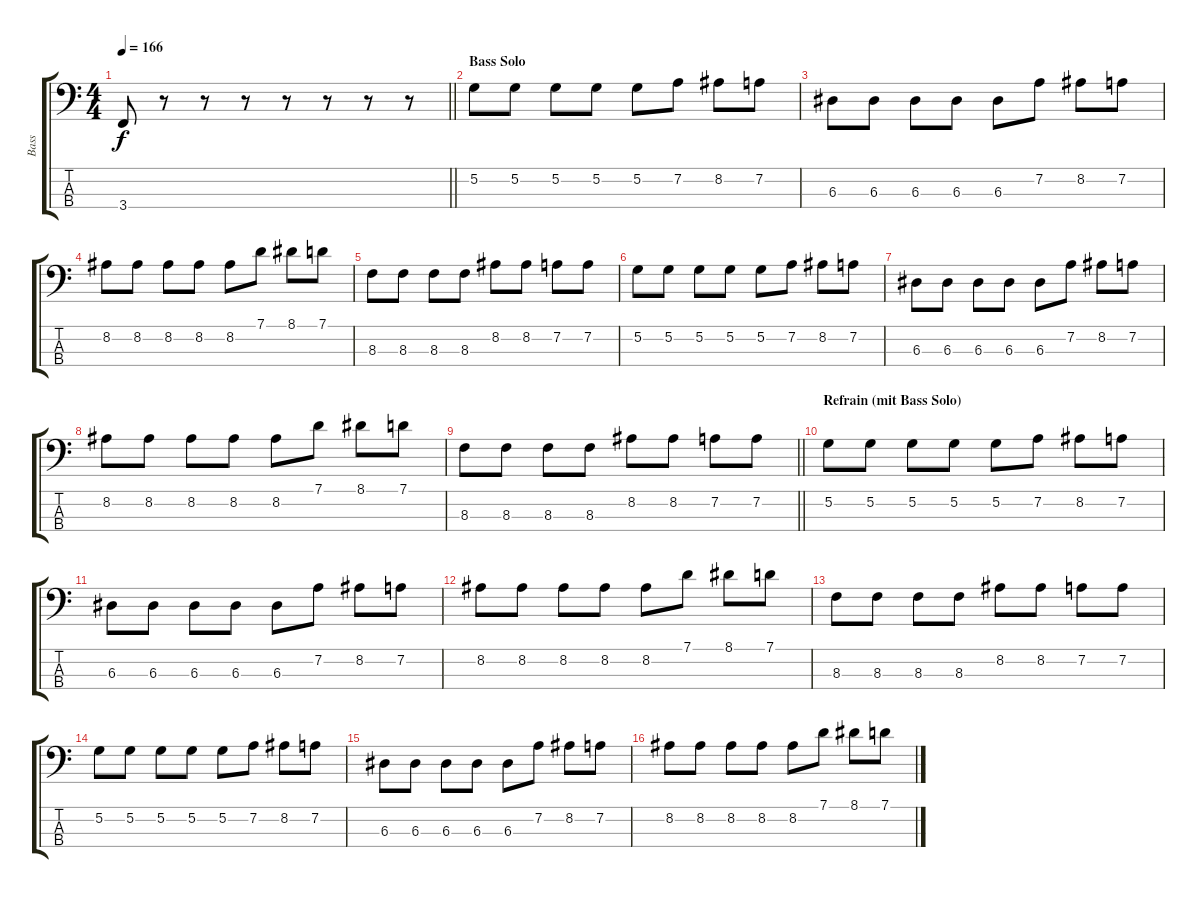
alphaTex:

\track ("Bass" "Bass") {instrument electricbassfinger}
\staff {score tabs}
\tuning (G2 D2 A1 D1) {hide}
\ts (4 4)
\tempo 166
\clef f4
\barLineRight lightlight
\ks c
3.4.8{dy f} r.8 r.8 r.8 r.8 r.8 r.8 r.8 |
\section ("" "Bass Solo")
5.2.8 5.2.8 5.2.8 5.2.8 5.2.8 7.2.8 8.2.8 7.2.8 |
6.3.8 6.3.8 6.3.8 6.3.8 6.3.8 7.2.8 8.2.8 7.2.8 |
8.2.8 8.2.8 8.2.8 8.2.8 8.2.8 7.1.8 8.1.8 7.1.8 |
8.3.8 8.3.8 8.3.8 8.3.8 8.2.8 8.2.8 7.2.8 7.2.8 |
5.2.8 5.2.8 5.2.8 5.2.8 5.2.8 7.2.8 8.2.8 7.2.8 |
6.3.8 6.3.8 6.3.8 6.3.8 6.3.8 7.2.8 8.2.8 7.2.8 |
8.2.8 8.2.8 8.2.8 8.2.8 8.2.8 7.1.8 8.1.8 7.1.8 |
\barLineRight lightlight
8.3.8 8.3.8 8.3.8 8.3.8 8.2.8 8.2.8 7.2.8 7.2.8 |
\section ("" "Refrain (mit Bass Solo)")
5.2.8 5.2.8 5.2.8 5.2.8 5.2.8 7.2.8 8.2.8 7.2.8 |
6.3.8 6.3.8 6.3.8 6.3.8 6.3.8 7.2.8 8.2.8 7.2.8 |
8.2.8 8.2.8 8.2.8 8.2.8 8.2.8 7.1.8 8.1.8 7.1.8 |
8.3.8 8.3.8 8.3.8 8.3.8 8.2.8 8.2.8 7.2.8 7.2.8 |
5.2.8 5.2.8 5.2.8 5.2.8 5.2.8 7.2.8 8.2.8 7.2.8 |
6.3.8 6.3.8 6.3.8 6.3.8 6.3.8 7.2.8 8.2.8 7.2.8 |
8.2.8 8.2.8 8.2.8 8.2.8 8.2.8 7.1.8 8.1.8 7.1.8
